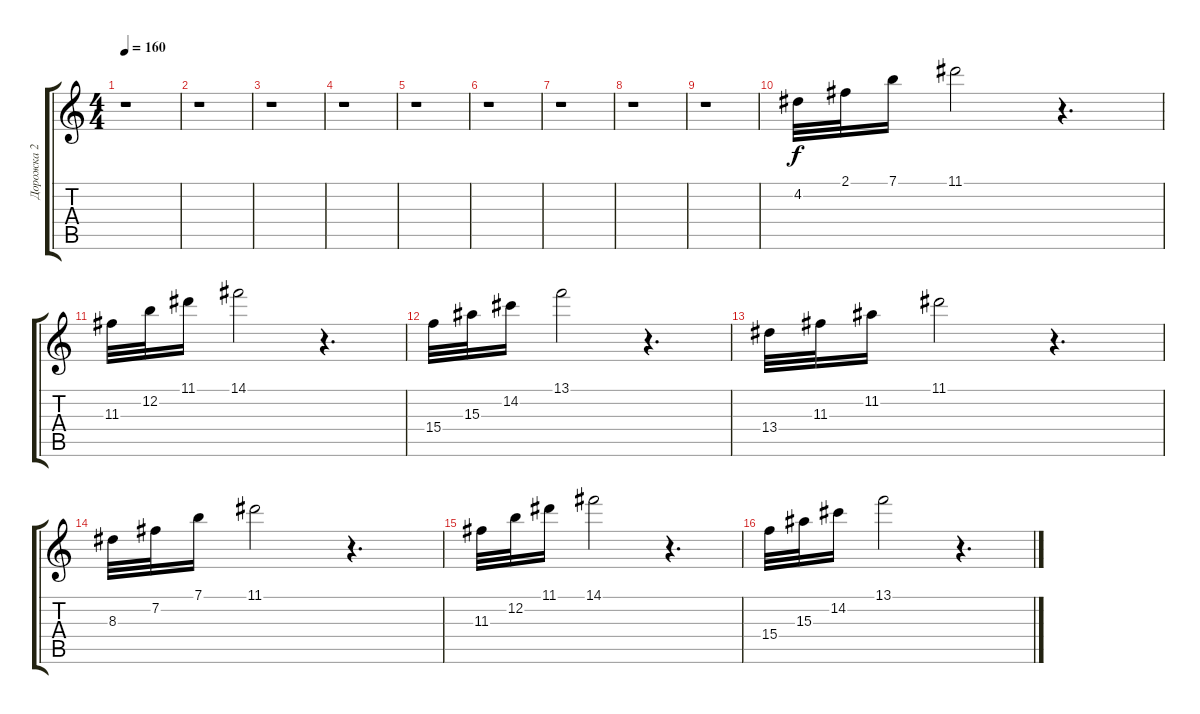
\track ("Дорожка 2" "Дорожка 2") {instrument electricguitarclean}
\staff {score tabs}
\tuning (E4 B3 G3 D3 A2 E2) {hide}
\ts (4 4)
\tempo 160
\clef g2
\ks c
r.1{dy f instrument electricguitarclean} |
r.1 |
r.1 |
r.1 |
r.1 |
r.1 |
r.1 |
r.1 |
r.1 |
4.2.32 2.1.32 7.1.16 11.1.2 r.4{d} |
11.3.32 12.2.32 11.1.16 14.1.2 r.4{d} |
15.4.32 15.3.32 14.2.16 13.1.2 r.4{d} |
13.4.32 11.3.32 11.2.16 11.1.2 r.4{d} |
8.3.32 7.2.32 7.1.16 11.1.2 r.4{d} |
11.3.32 12.2.32 11.1.16 14.1.2 r.4{d} |
15.4.32 15.3.32 14.2.16 13.1.2 r.4{d}
